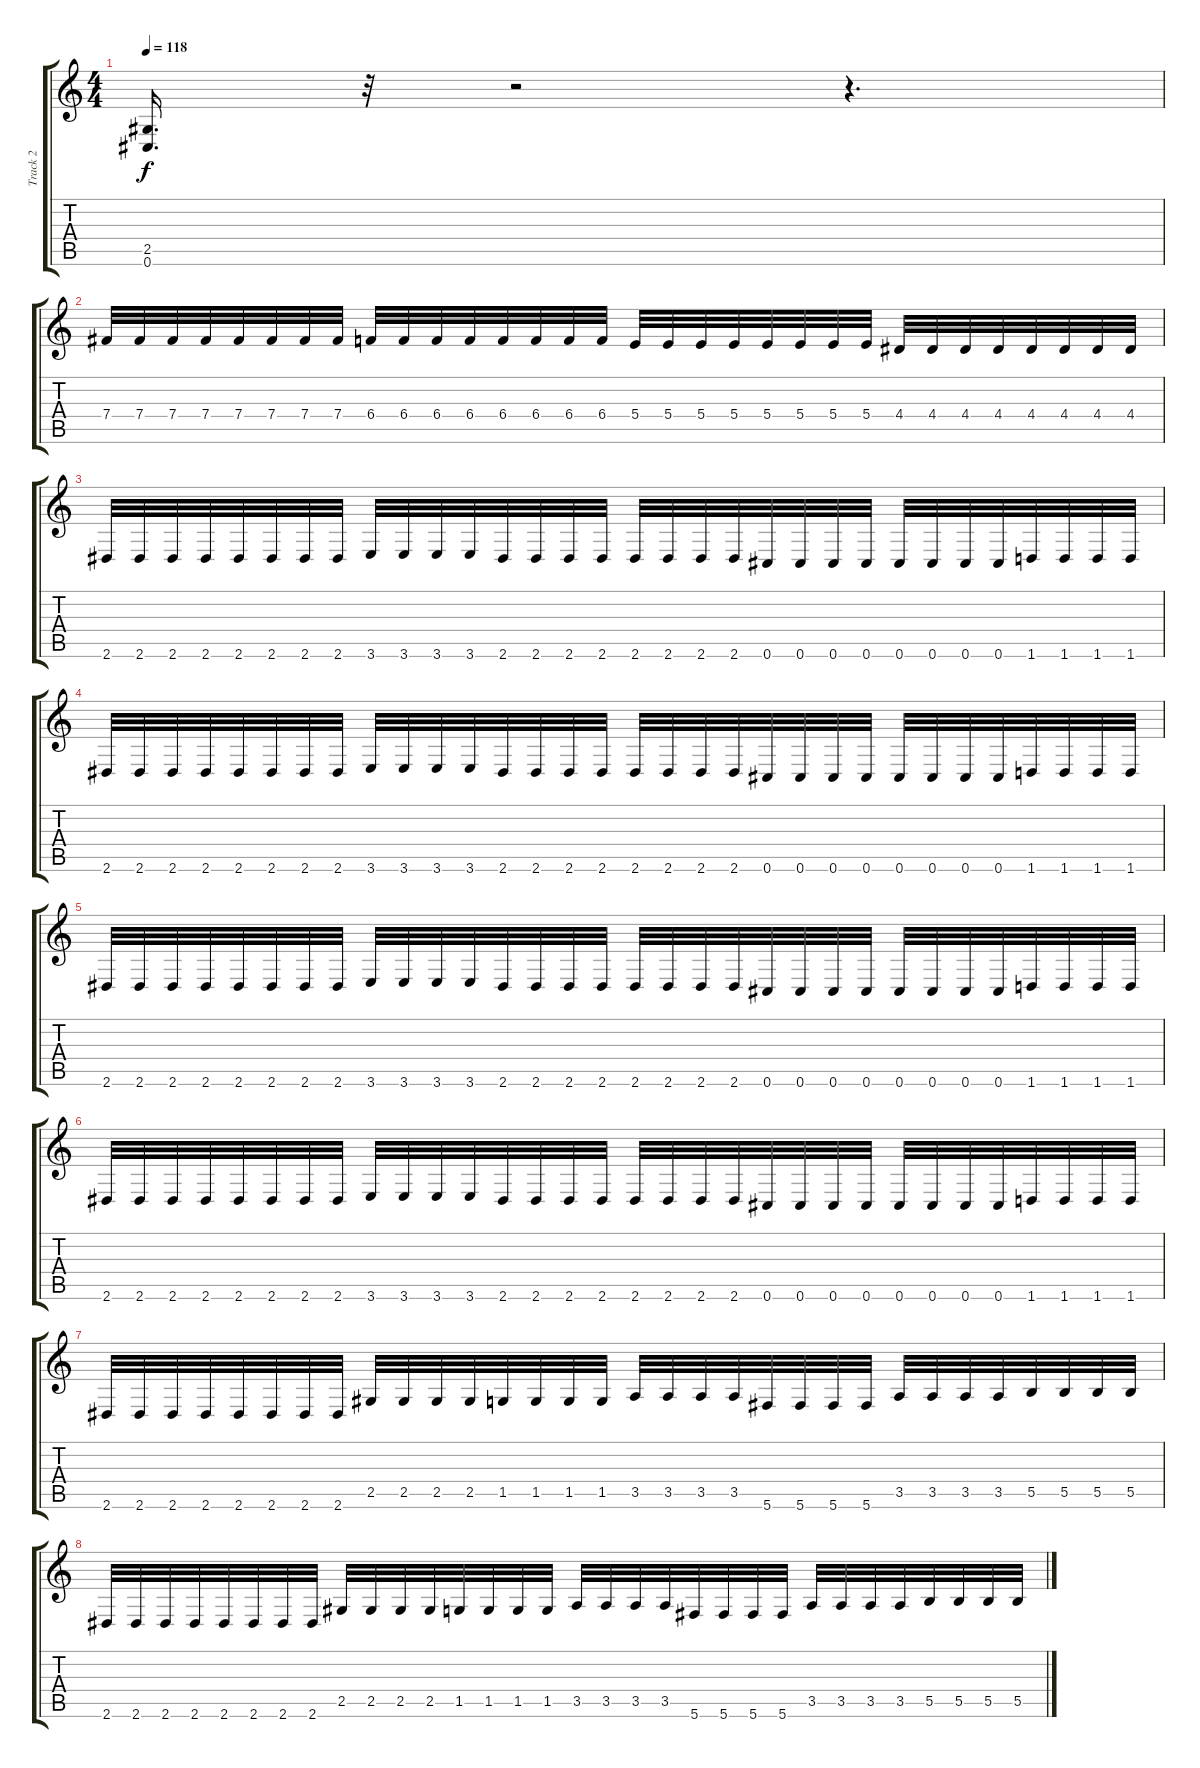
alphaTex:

\track ("Track 2" "Track 2") {instrument distortionguitar}
\staff {score tabs}
\tuning (Db4 Ab3 E3 B2 Gb2 Db2) {hide}
\ts (4 4)
\tempo 118
\clef g2
\ks c
(2.5 0.6).16{d dy f} r.32 r.2 r.4{d} |
7.4.32 7.4.32 7.4.32 7.4.32 7.4.32 7.4.32 7.4.32 7.4.32 6.4.32 6.4.32 6.4.32 6.4.32 6.4.32 6.4.32 6.4.32 6.4.32 5.4.32 5.4.32 5.4.32 5.4.32 5.4.32 5.4.32 5.4.32 5.4.32 4.4.32 4.4.32 4.4.32 4.4.32 4.4.32 4.4.32 4.4.32 4.4.32 |
2.6.32 2.6.32 2.6.32 2.6.32 2.6.32 2.6.32 2.6.32 2.6.32 3.6.32 3.6.32 3.6.32 3.6.32 2.6.32 2.6.32 2.6.32 2.6.32 2.6.32 2.6.32 2.6.32 2.6.32 0.6.32 0.6.32 0.6.32 0.6.32 0.6.32 0.6.32 0.6.32 0.6.32 1.6.32 1.6.32 1.6.32 1.6.32 |
2.6.32 2.6.32 2.6.32 2.6.32 2.6.32 2.6.32 2.6.32 2.6.32 3.6.32 3.6.32 3.6.32 3.6.32 2.6.32 2.6.32 2.6.32 2.6.32 2.6.32 2.6.32 2.6.32 2.6.32 0.6.32 0.6.32 0.6.32 0.6.32 0.6.32 0.6.32 0.6.32 0.6.32 1.6.32 1.6.32 1.6.32 1.6.32 |
2.6.32 2.6.32 2.6.32 2.6.32 2.6.32 2.6.32 2.6.32 2.6.32 3.6.32 3.6.32 3.6.32 3.6.32 2.6.32 2.6.32 2.6.32 2.6.32 2.6.32 2.6.32 2.6.32 2.6.32 0.6.32 0.6.32 0.6.32 0.6.32 0.6.32 0.6.32 0.6.32 0.6.32 1.6.32 1.6.32 1.6.32 1.6.32 |
2.6.32 2.6.32 2.6.32 2.6.32 2.6.32 2.6.32 2.6.32 2.6.32 3.6.32 3.6.32 3.6.32 3.6.32 2.6.32 2.6.32 2.6.32 2.6.32 2.6.32 2.6.32 2.6.32 2.6.32 0.6.32 0.6.32 0.6.32 0.6.32 0.6.32 0.6.32 0.6.32 0.6.32 1.6.32 1.6.32 1.6.32 1.6.32 |
2.6.32 2.6.32 2.6.32 2.6.32 2.6.32 2.6.32 2.6.32 2.6.32 2.5.32 2.5.32 2.5.32 2.5.32 1.5.32 1.5.32 1.5.32 1.5.32 3.5.32 3.5.32 3.5.32 3.5.32 5.6.32 5.6.32 5.6.32 5.6.32 3.5.32 3.5.32 3.5.32 3.5.32 5.5.32 5.5.32 5.5.32 5.5.32 |
2.6.32 2.6.32 2.6.32 2.6.32 2.6.32 2.6.32 2.6.32 2.6.32 2.5.32 2.5.32 2.5.32 2.5.32 1.5.32 1.5.32 1.5.32 1.5.32 3.5.32 3.5.32 3.5.32 3.5.32 5.6.32 5.6.32 5.6.32 5.6.32 3.5.32 3.5.32 3.5.32 3.5.32 5.5.32 5.5.32 5.5.32 5.5.32
